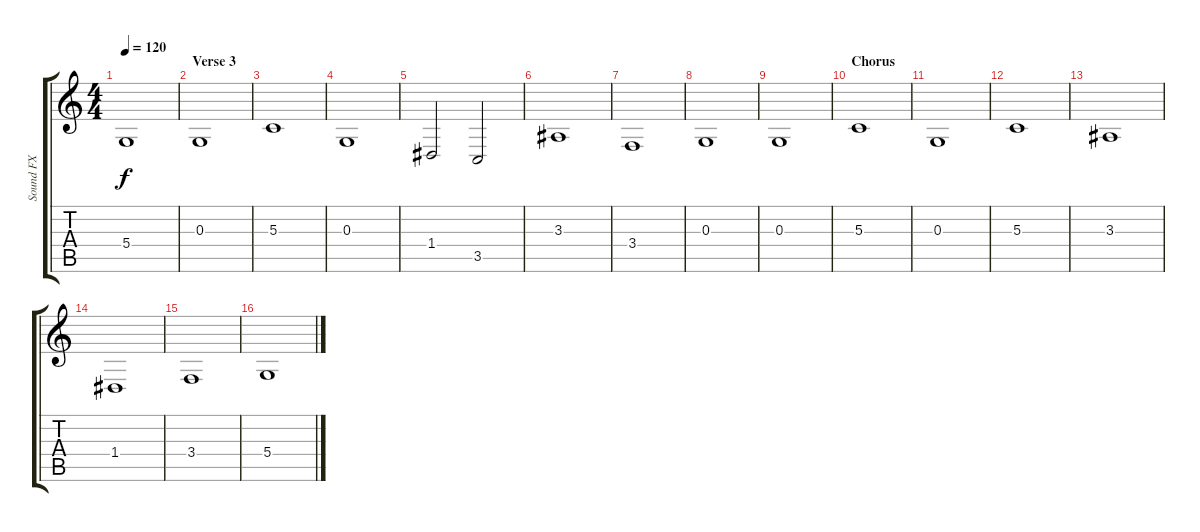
\track ("Sound FX" "Sound FX") {instrument synthstrings1}
\staff {score tabs}
\tuning (E4 B3 G3 D3 A2 E2) {hide}
\ts (4 4)
\tempo 120
\clef g2
\ks c
5.4.1{dy f} |
\section ("" "Verse 3")
0.3.1 |
5.3.1 |
0.3.1 |
1.4.2 3.5.2 |
3.3.1 |
3.4.1 |
0.3.1 |
0.3.1 |
\section ("" "Chorus")
5.3.1 |
0.3.1 |
5.3.1 |
3.3.1 |
1.4.1 |
3.4.1 |
5.4.1
